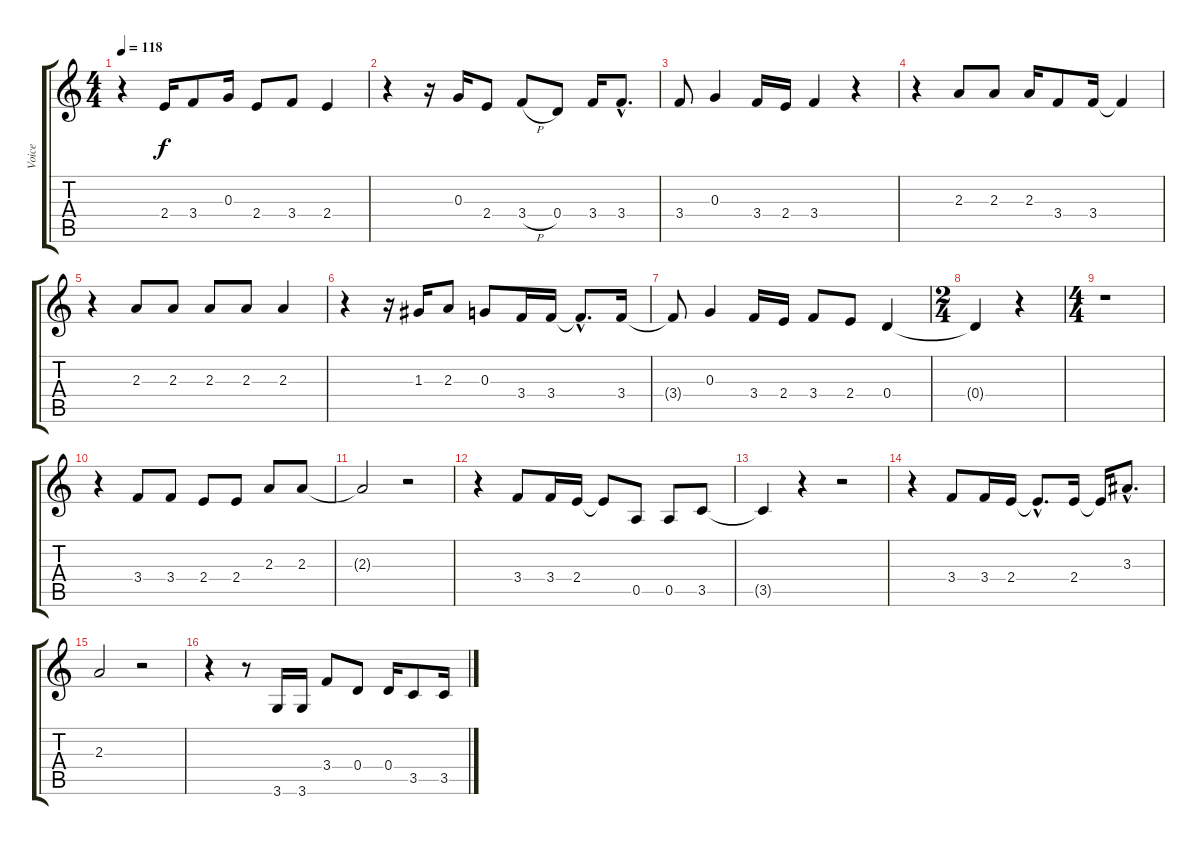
\track ("Voice" "Voice") {instrument voiceoohs}
\staff {score tabs}
\tuning (E5 B4 G4 D4 A3 E3) {hide}
\ts (4 4)
\tempo 118
\clef g2
\ks c
r.4{dy f} 2.4.16 3.4.8 0.3.16 2.4.8 3.4.8 2.4.4 |
r.4 r.16 0.3.16 2.4.8 3.4{h}.8 0.4.8 3.4.16 3.4{hac}.8{d} |
3.4.8 0.3.4 3.4.16 2.4.16 3.4.4 r.4 |
r.4 2.3.8 2.3.8 2.3.16 3.4.8 3.4.16 3.4{t}.4 |
r.4 2.3.8 2.3.8 2.3.8 2.3.8 2.3.4 |
r.4 r.16 1.3.16 2.3.8 0.3.8 3.4.16 3.4.16 3.4{hac t}.8{d} 3.4.16 |
3.4{t}.8 0.3.4 3.4.16 2.4.16 3.4.8 2.4.8 0.4.4 |
\ts (2 4)
0.4{t}.4 r.4 |
\ts (4 4)
r.1 |
r.4 3.4.8 3.4.8 2.4.8 2.4.8 2.3.8 2.3.8 |
2.3{t}.2 r.2 |
r.4 3.4.8 3.4.16 2.4.16 2.4{t}.8 0.5.8 0.5.8 3.5.8 |
3.5{t}.4 r.4 r.2 |
r.4 3.4.8 3.4.16 2.4.16 2.4{hac t}.8{d} 2.4.16 2.4{t}.16 3.3{hac}.8{d} |
2.3.2 r.2 |
r.4 r.8 3.6.16 3.6.16 3.4.8 0.4.8 0.4.16 3.5.8 3.5.16
